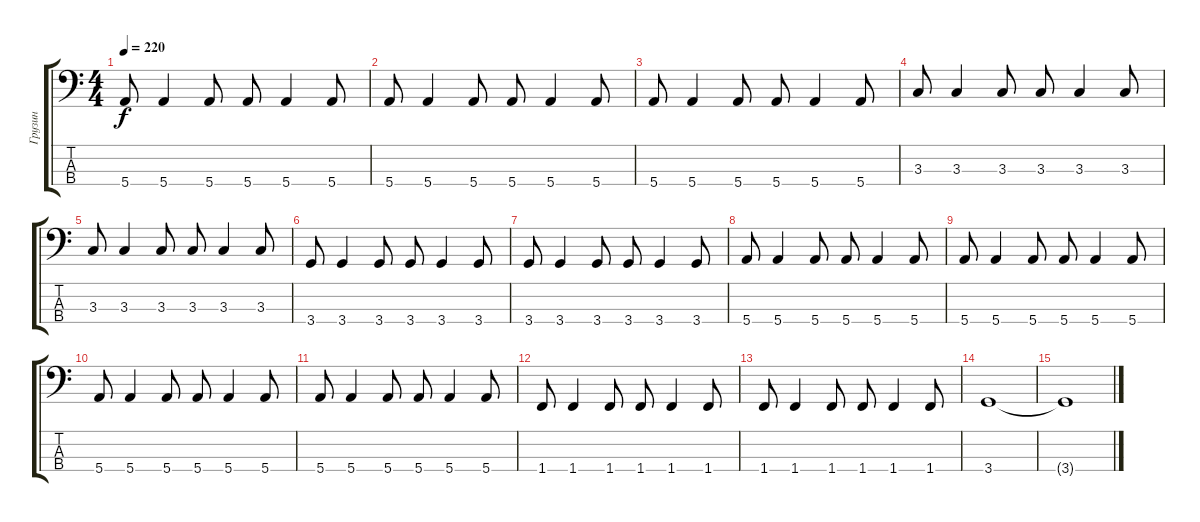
\track ("Грузин" "Грузин") {instrument electricbassfinger}
\staff {score tabs}
\tuning (G2 D2 A1 E1) {hide}
\ts (4 4)
\tempo 220
\clef f4
\ks c
5.4.8{dy f} 5.4.4 5.4.8 5.4.8 5.4.4 5.4.8 |
5.4.8 5.4.4 5.4.8 5.4.8 5.4.4 5.4.8 |
5.4.8 5.4.4 5.4.8 5.4.8 5.4.4 5.4.8 |
3.3.8 3.3.4 3.3.8 3.3.8 3.3.4 3.3.8 |
3.3.8 3.3.4 3.3.8 3.3.8 3.3.4 3.3.8 |
3.4.8 3.4.4 3.4.8 3.4.8 3.4.4 3.4.8 |
3.4.8 3.4.4 3.4.8 3.4.8 3.4.4 3.4.8 |
5.4.8 5.4.4 5.4.8 5.4.8 5.4.4 5.4.8 |
5.4.8 5.4.4 5.4.8 5.4.8 5.4.4 5.4.8 |
5.4.8 5.4.4 5.4.8 5.4.8 5.4.4 5.4.8 |
5.4.8 5.4.4 5.4.8 5.4.8 5.4.4 5.4.8 |
1.4.8 1.4.4 1.4.8 1.4.8 1.4.4 1.4.8 |
1.4.8 1.4.4 1.4.8 1.4.8 1.4.4 1.4.8 |
3.4.1 |
3.4{t}.1
